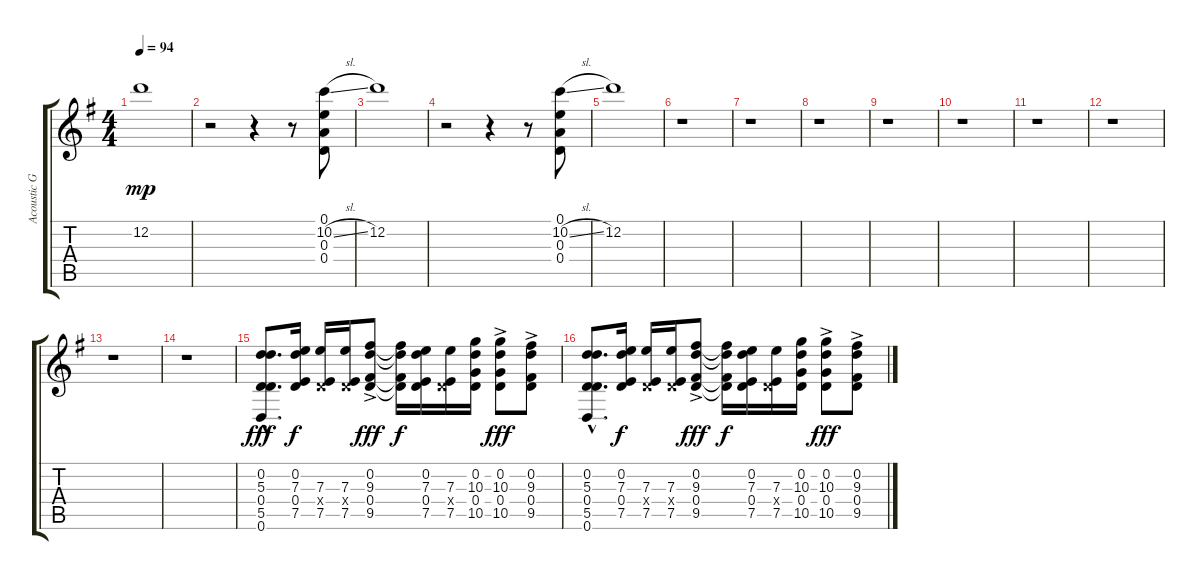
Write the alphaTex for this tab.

\track ("Acoustic Guitar" "Acoustic G") {instrument acousticguitarsteel}
\staff {score tabs}
\tuning (E4 D4 A3 D3 A2 D2) {hide}
\ts (4 4)
\tempo 94
\clef g2
\ks g
12.2.1{dy mp} |
r.2 r.4 r.8 (0.1 10.2{sl} 0.3 0.4).8 |
12.2.1 |
r.2 r.4 r.8 (0.1 10.2{sl} 0.3 0.4).8 |
12.2.1 |
r.1 |
r.1 |
r.1 |
r.1 |
r.1 |
r.1 |
r.1 |
r.1 |
r.1 |
(0.2{hac} 5.3{hac} 0.4{hac} 5.5{hac} 0.6{hac}).8{d dy fff} (0.2 7.3 0.4 7.5).16{dy f} (7.3 0.4{x} 7.5).16 (7.3 0.4{x} 7.5).16 (0.2{ac} 9.3{ac} 0.4{ac} 9.5{ac}).8{dy fff} (0.2{t} 9.3{t} 0.4{t} 9.5{t}).16{dy f} (0.2 7.3 0.4 7.5).16 (7.3 0.4{x} 7.5).16 (0.2 10.3 0.4 10.5).16 (0.2{ac} 10.3{ac} 0.4{ac} 10.5{ac}).8{dy fff} (0.2{ac} 9.3{ac} 0.4{ac} 9.5{ac}).8 |
(0.2{hac} 5.3{hac} 0.4{hac} 5.5{hac} 0.6{hac}).8{d} (0.2 7.3 0.4 7.5).16{dy f} (7.3 0.4{x} 7.5).16 (7.3 0.4{x} 7.5).16 (0.2{ac} 9.3{ac} 0.4{ac} 9.5{ac}).8{dy fff} (0.2{t} 9.3{t} 0.4{t} 9.5{t}).16{dy f} (0.2 7.3 0.4 7.5).16 (7.3 0.4{x} 7.5).16 (0.2 10.3 0.4 10.5).16 (0.2{ac} 10.3{ac} 0.4{ac} 10.5{ac}).8{dy fff} (0.2{ac} 9.3{ac} 0.4{ac} 9.5{ac}).8
